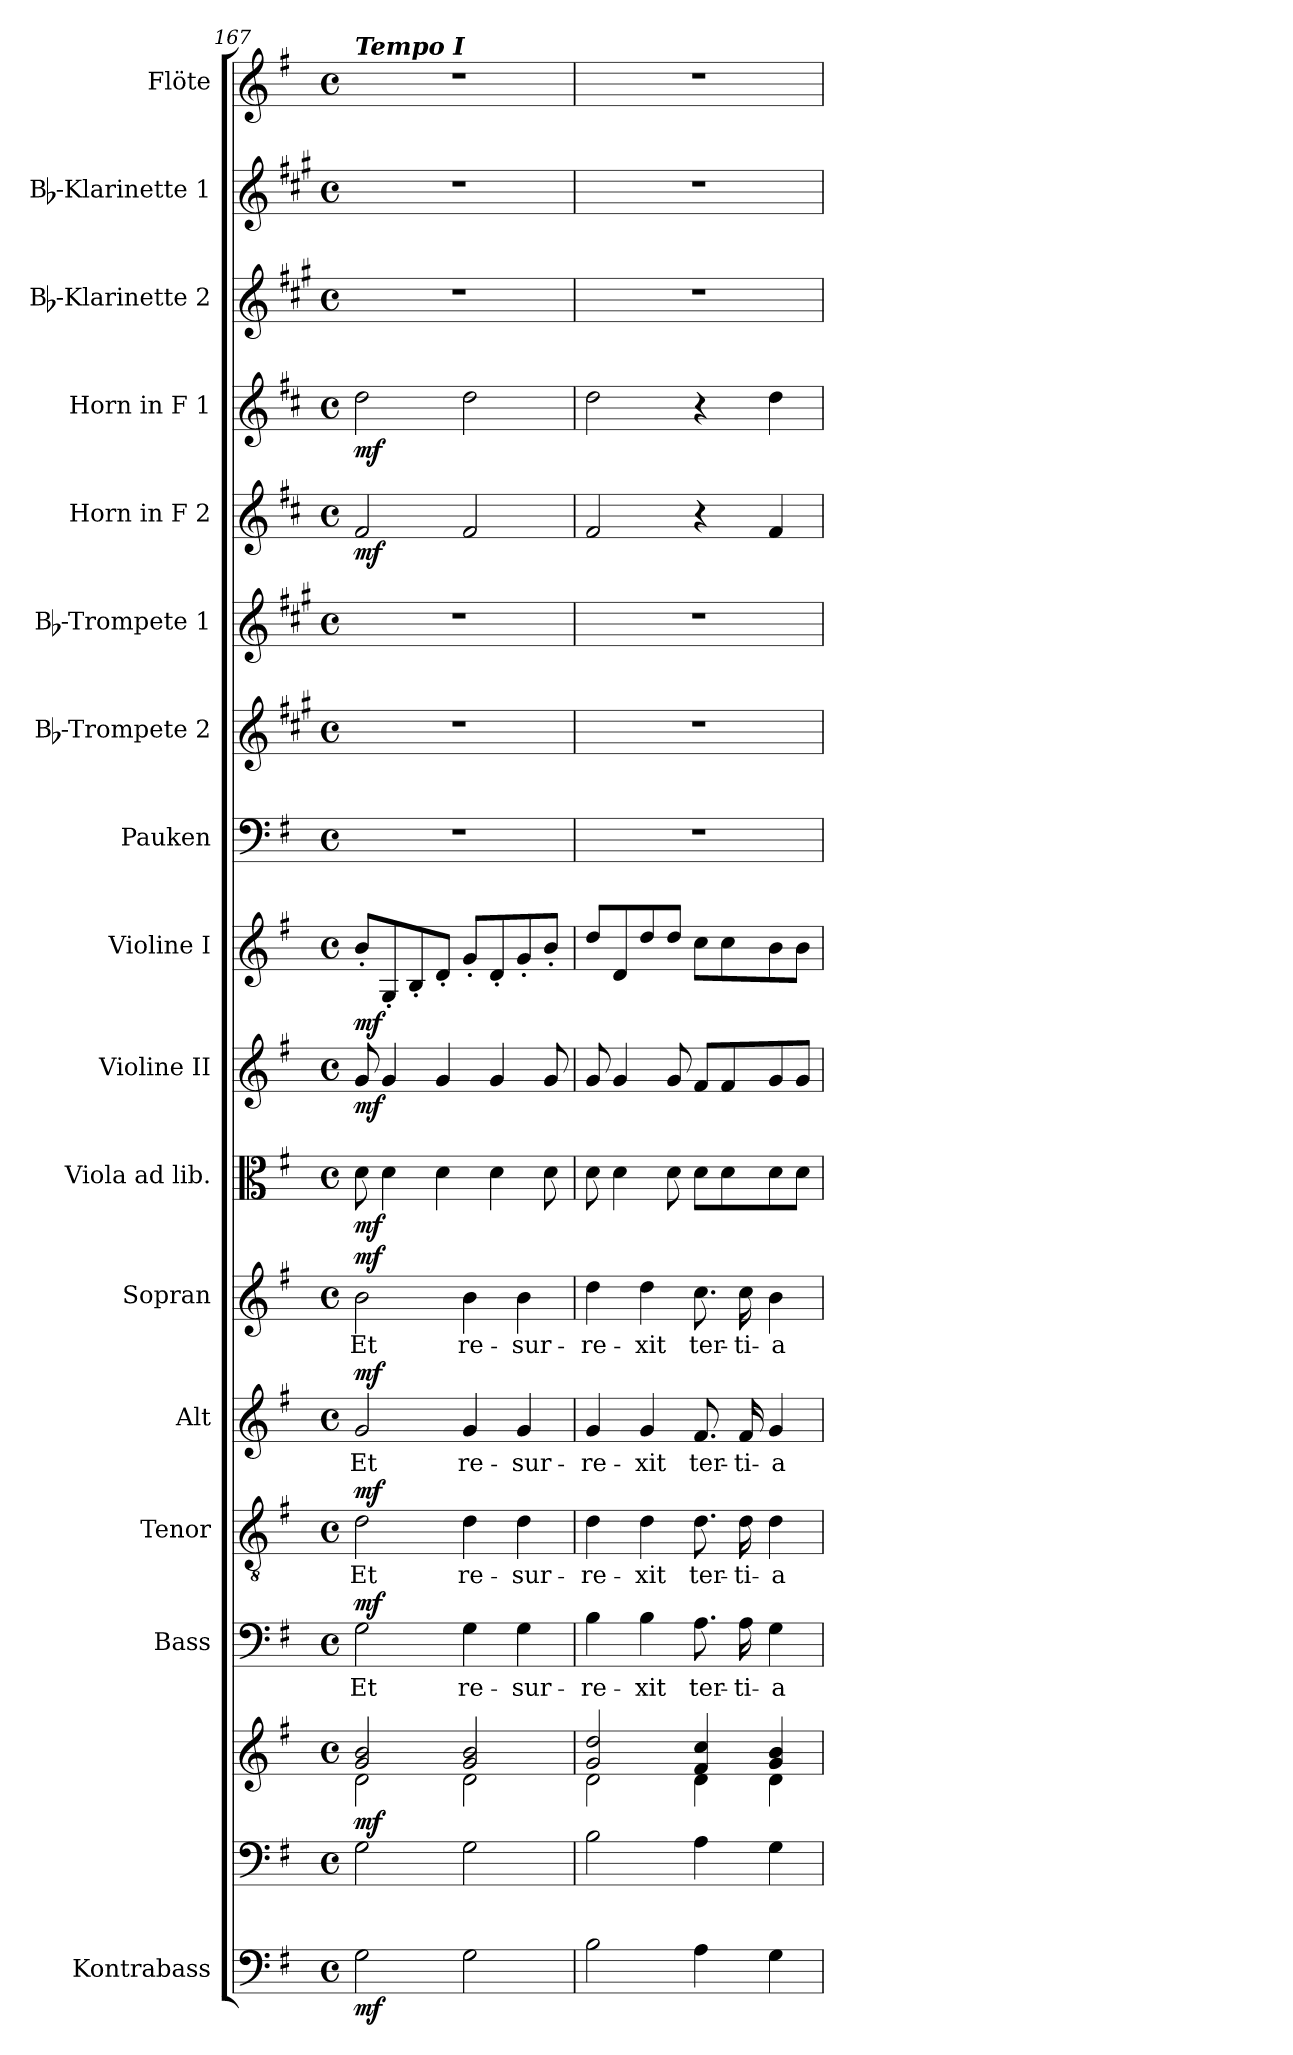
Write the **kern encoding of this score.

**kern	**dynam	**kern	**kern	**dynam	**kern	**text	**dynam	**kern	**text	**dynam	**kern	**text	**dynam	**kern	**text	**dynam	**kern	**dynam	**kern	**dynam	**kern	**dynam	**kern	**kern	**kern	**kern	**dynam	**kern	**dynam	**kern	**kern	**kern
*part17	*part17	*part16	*part16	*part16	*part15	*part15	*part15	*part14	*part14	*part14	*part13	*part13	*part13	*part12	*part12	*part12	*part11	*part11	*part10	*part10	*part9	*part9	*part8	*part7	*part6	*part5	*part5	*part4	*part4	*part3	*part2	*part1
*staff18	*staff18	*staff17	*staff16	*staff16/17	*staff15	*staff15	*staff15	*staff14	*staff14	*staff14	*staff13	*staff13	*staff13	*staff12	*staff12	*staff12	*staff11	*staff11	*staff10	*staff10	*staff9	*staff9	*staff8	*staff7	*staff6	*staff5	*staff5	*staff4	*staff4	*staff3	*staff2	*staff1
*I"Kontrabass	*	*	*	*	*I"Bass	*	*	*I"Tenor	*	*	*I"Alt	*	*	*I"Sopran	*	*	*I"Viola ad lib.	*	*I"Violine II	*	*I"Violine I	*	*I"Pauken	*I"Bb-Trompete 2	*I"Bb-Trompete 1	*I"Horn in F 2	*	*I"Horn in F 1	*	*I"Bb-Klarinette 2	*I"Bb-Klarinette 1	*I"Flöte
*I'Kb.	*	*	*	*	*I'B.	*	*	*I'T.	*	*	*I'A.	*	*	*I'S.	*	*	*I'Vla.	*	*I'Vl. II	*	*I'Vl. I	*	*I'Pk.	*I'Bb Trp. 2	*I'Bb Trp. 1	*	*	*	*	*I'Bb Kl. 2	*I'Bb Kl. 1	*I'Fl.
*clefF4	*	*clefF4	*clefG2	*	*clefF4	*	*	*clefGv2	*	*	*clefG2	*	*	*clefG2	*	*	*clefC3	*	*clefG2	*	*clefG2	*	*clefF4	*clefG2	*clefG2	*clefG2	*	*clefG2	*	*clefG2	*clefG2	*clefG2
*ITrd7c12	*	*	*	*	*	*	*	*	*	*	*	*	*	*	*	*	*	*	*	*	*	*	*	*ITrd1c2	*ITrd1c2	*ITrd4c7	*	*ITrd4c7	*	*ITrd1c2	*ITrd1c2	*
*k[f#]	*	*k[f#]	*k[f#]	*	*k[f#]	*	*	*k[f#]	*	*	*k[f#]	*	*	*k[f#]	*	*	*k[f#]	*	*k[f#]	*	*k[f#]	*	*k[f#]	*k[f#]	*k[f#]	*k[f#]	*	*k[f#]	*	*k[f#]	*k[f#]	*k[f#]
*G:	*	*G:	*G:	*	*G:	*	*	*G:	*	*	*G:	*	*	*G:	*	*	*G:	*	*G:	*	*G:	*	*G:	*G:	*G:	*G:	*	*G:	*	*G:	*G:	*G:
*M4/4	*	*M4/4	*M4/4	*	*M4/4	*	*	*M4/4	*	*	*M4/4	*	*	*M4/4	*	*	*M4/4	*	*M4/4	*	*M4/4	*	*M4/4	*M4/4	*M4/4	*M4/4	*	*M4/4	*	*M4/4	*M4/4	*M4/4
*met(c)	*	*met(c)	*met(c)	*	*met(c)	*	*	*met(c)	*	*	*met(c)	*	*	*met(c)	*	*	*met(c)	*	*met(c)	*	*met(c)	*	*met(c)	*met(c)	*met(c)	*met(c)	*	*met(c)	*	*met(c)	*met(c)	*met(c)
=167	=167	=167	=167	=167	=167	=167	=167	=167	=167	=167	=167	=167	=167	=167	=167	=167	=167	=167	=167	=167	=167	=167	=167	=167	=167	=167	=167	=167	=167	=167	=167	=167
*	*	*	*^	*	*	*	*	*	*	*	*	*	*	*	*	*	*	*	*	*	*	*	*	*	*	*	*	*	*	*	*	*
!	!	!	!	!	!	!	!	!	!	!	!	!	!	!	!	!	!	!	!	!	!	!	!	!	!	!	!	!	!	!	!	!	!LO:TX:a:Bi:t=Tempo I
!	!LO:DY:b	!	!	!	!LO:DY:b	!	!LO:LY:b	!LO:DY:a	!	!LO:LY:b	!LO:DY:a	!	!LO:LY:b	!LO:DY:a	!	!LO:LY:b	!LO:DY:a	!	!LO:DY:b	!	!LO:DY:b	!	!LO:DY:b	!	!	!	!	!LO:DY:b	!	!LO:DY:b	!	!	!
2GG\	mf	2G\	2g/ 2b/	2d\	mf	2G\	Et	mf	2d\	Et	mf	2g/	Et	mf	2b\	Et	mf	8d\	mf	8g/	mf	8b'</L	mf	1r	1r	1r	2B/	mf	2g\	mf	1r	1r	1r
.	.	.	.	.	.	.	.	.	.	.	.	.	.	.	.	.	.	4d\	.	4g/	.	8G'</	.	.	.	.	.	.	.	.	.	.	.
.	.	.	.	.	.	.	.	.	.	.	.	.	.	.	.	.	.	.	.	.	.	8B'</	.	.	.	.	.	.	.	.	.	.	.
.	.	.	.	.	.	.	.	.	.	.	.	.	.	.	.	.	.	4d\	.	4g/	.	8d'</J	.	.	.	.	.	.	.	.	.	.	.
!	!	!	!	!	!	!	!LO:LY:b	!	!	!LO:LY:b	!	!	!LO:LY:b	!	!	!LO:LY:b	!	!	!	!	!	!	!	!	!	!	!	!	!	!	!	!	!
2GG\	.	2G\	2g/ 2b/	2d\	.	4G\	re-	.	4d\	re-	.	4g/	re-	.	4b\	re-	.	.	.	.	.	8g'</L	.	.	.	.	2B/	.	2g\	.	.	.	.
.	.	.	.	.	.	.	.	.	.	.	.	.	.	.	.	.	.	4d\	.	4g/	.	8d'</	.	.	.	.	.	.	.	.	.	.	.
!	!	!	!	!	!	!	!LO:LY:b	!	!	!LO:LY:b	!	!	!LO:LY:b	!	!	!LO:LY:b	!	!	!	!	!	!	!	!	!	!	!	!	!	!	!	!	!
.	.	.	.	.	.	4G\	-sur-	.	4d\	-sur-	.	4g/	-sur-	.	4b\	-sur-	.	.	.	.	.	8g'</	.	.	.	.	.	.	.	.	.	.	.
.	.	.	.	.	.	.	.	.	.	.	.	.	.	.	.	.	.	8d\	.	8g/	.	8b'</J	.	.	.	.	.	.	.	.	.	.	.
=168	=168	=168	=168	=168	=168	=168	=168	=168	=168	=168	=168	=168	=168	=168	=168	=168	=168	=168	=168	=168	=168	=168	=168	=168	=168	=168	=168	=168	=168	=168	=168	=168	=168
!	!	!	!	!	!	!	!LO:LY:b	!	!	!LO:LY:b	!	!	!LO:LY:b	!	!	!LO:LY:b	!	!	!	!	!	!	!	!	!	!	!	!	!	!	!	!	!
2BB\	.	2B\	2g/ 2dd/	2d\	.	4B\	-re-	.	4d\	-re-	.	4g/	-re-	.	4dd\	-re-	.	8d\	.	8g/	.	8dd/L	.	1r	1r	1r	2B/	.	2g\	.	1r	1r	1r
.	.	.	.	.	.	.	.	.	.	.	.	.	.	.	.	.	.	4d\	.	4g/	.	8d/	.	.	.	.	.	.	.	.	.	.	.
!	!	!	!	!	!	!	!LO:LY:b	!	!	!LO:LY:b	!	!	!LO:LY:b	!	!	!LO:LY:b	!	!	!	!	!	!	!	!	!	!	!	!	!	!	!	!	!
.	.	.	.	.	.	4B\	-xit	.	4d\	-xit	.	4g/	-xit	.	4dd\	-xit	.	.	.	.	.	8dd/	.	.	.	.	.	.	.	.	.	.	.
.	.	.	.	.	.	.	.	.	.	.	.	.	.	.	.	.	.	8d\	.	8g/	.	8dd/J	.	.	.	.	.	.	.	.	.	.	.
!	!	!	!	!	!	!	!LO:LY:b	!	!	!LO:LY:b	!	!	!LO:LY:b	!	!	!LO:LY:b	!	!	!	!	!	!	!	!	!	!	!	!	!	!	!	!	!
4AA\	.	4A\	4f#/ 4cc/	4d\	.	8.A\	ter-	.	8.d\	ter-	.	8.f#/	ter-	.	8.cc\	ter-	.	8d\L	.	8f#/L	.	8cc\L	.	.	.	.	4r	.	4r	.	.	.	.
.	.	.	.	.	.	.	.	.	.	.	.	.	.	.	.	.	.	8d\	.	8f#/	.	8cc\	.	.	.	.	.	.	.	.	.	.	.
!	!	!	!	!	!	!	!LO:LY:b	!	!	!LO:LY:b	!	!	!LO:LY:b	!	!	!LO:LY:b	!	!	!	!	!	!	!	!	!	!	!	!	!	!	!	!	!
.	.	.	.	.	.	16A\	-ti-	.	16d\	-ti-	.	16f#/	-ti-	.	16cc\	-ti-	.	.	.	.	.	.	.	.	.	.	.	.	.	.	.	.	.
!	!	!	!	!	!	!	!LO:LY:b	!	!	!LO:LY:b	!	!	!LO:LY:b	!	!	!LO:LY:b	!	!	!	!	!	!	!	!	!	!	!	!	!	!	!	!	!
4GG\	.	4G\	4g/ 4b/	4d\	.	4G\	-a	.	4d\	-a	.	4g/	-a	.	4b\	-a	.	8d\	.	8g/	.	8b\	.	.	.	.	4B/	.	4g\	.	.	.	.
.	.	.	.	.	.	.	.	.	.	.	.	.	.	.	.	.	.	8d\J	.	8g/J	.	8b\J	.	.	.	.	.	.	.	.	.	.	.
*	*	*	*v	*v	*	*	*	*	*	*	*	*	*	*	*	*	*	*	*	*	*	*	*	*	*	*	*	*	*	*	*	*	*
=	=	=	=	=	=	=	=	=	=	=	=	=	=	=	=	=	=	=	=	=	=	=	=	=	=	=	=	=	=	=	=	=
*-	*-	*-	*-	*-	*-	*-	*-	*-	*-	*-	*-	*-	*-	*-	*-	*-	*-	*-	*-	*-	*-	*-	*-	*-	*-	*-	*-	*-	*-	*-	*-	*-
